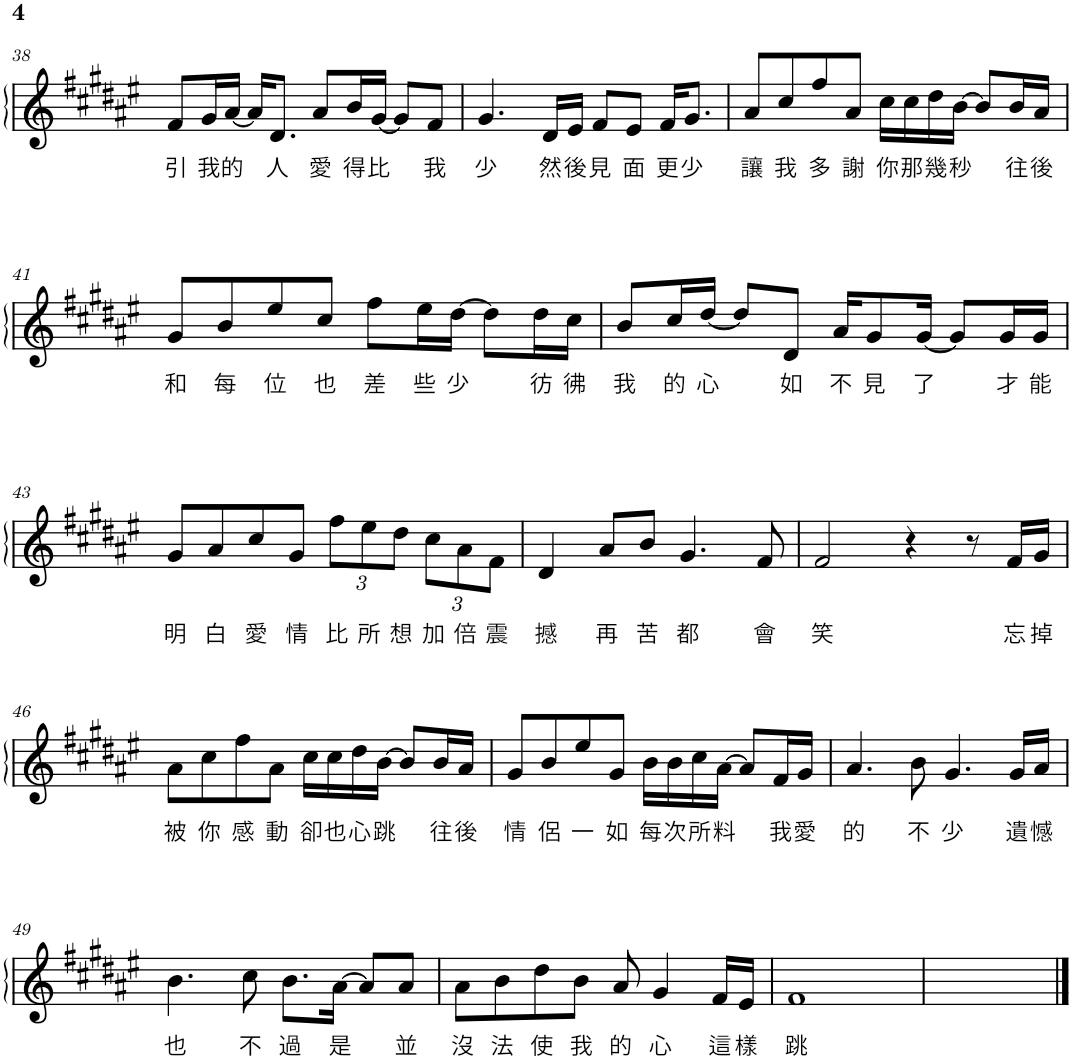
**kern	**text
*part1	*part1
*staff1	*staff1
*I"Piano	*
*I'Pno	*
!!LO:PB:g=z
*clefG2	*
*k[f#c#g#d#a#e#]	*
*M4/4	*
=38	=38
!	!LO:LY:b
8f#/L	引
!	!LO:LY:b
16g#/L	我
!	!LO:LY:b
[<16a#/JJ	的
16a#/KL]	.
!	!LO:LY:b
8.d#/J	人
!	!LO:LY:b
8a#/L	愛
!	!LO:LY:b
16b/L	得
!	!LO:LY:b
[<16g#/JJ	比
8g#/L]	.
!	!LO:LY:b
8f#/J	我
=39	=39
!	!LO:LY:b
4.g#/	少
!	!LO:LY:b
16d#/LL	然
!	!LO:LY:b
16e#/JJ	後
!	!LO:LY:b
8f#/L	見
!	!LO:LY:b
8e#/J	面
!	!LO:LY:b
16f#/KL	更
!	!LO:LY:b
8.g#/J	少
=40	=40
!	!LO:LY:b
8a#/L	讓
!	!LO:LY:b
8cc#/	我
!	!LO:LY:b
8ff#/	多
!	!LO:LY:b
8a#/J	謝
!	!LO:LY:b
16cc#\LL	你
!	!LO:LY:b
16cc#\	那
!	!LO:LY:b
16dd#\	幾
!	!LO:LY:b
[>16b\JJ	秒
8b/L]	.
!	!LO:LY:b
16b/L	往
!	!LO:LY:b
16a#/JJ	後
!!LO:LB:g=z
=41	=41
!	!LO:LY:b
8g#/L	和
!	!LO:LY:b
8b/	每
!	!LO:LY:b
8ee#/	位
!	!LO:LY:b
8cc#/J	也
!	!LO:LY:b
8ff#\L	差
!	!LO:LY:b
16ee#\L	些
!	!LO:LY:b
[16dd#\JJ	少
8dd#\L]	.
!	!LO:LY:b
16dd#\L	彷
!	!LO:LY:b
16cc#\JJ	彿
=42	=42
!	!LO:LY:b
8b/L	我
!	!LO:LY:b
16cc#/L	的
!	!LO:LY:b
[16dd#/JJ	心
8dd#/L]	.
!	!LO:LY:b
8d#/J	如
!	!LO:LY:b
16a#/KL	不
!	!LO:LY:b
8g#/	見
!	!LO:LY:b
[<16g#/Jk	了
8g#/L]	.
!	!LO:LY:b
16g#/L	才
!	!LO:LY:b
16g#/JJ	能
!!LO:LB:g=z
=43	=43
!	!LO:LY:b
8g#/L	明
!	!LO:LY:b
8a#/	白
!	!LO:LY:b
8cc#/	愛
!	!LO:LY:b
8g#/J	情
*Xbrackettup	*
!	!LO:LY:b
12ff#\L	比
!	!LO:LY:b
12ee#\	所
!	!LO:LY:b
12dd#\J	想
!	!LO:LY:b
12cc#\L	加
!	!LO:LY:b
12a#\	倍
!	!LO:LY:b
12f#\J	震
=44	=44
!	!LO:LY:b
4d#/	撼
!	!LO:LY:b
8a#/L	再
!	!LO:LY:b
8b/J	苦
!	!LO:LY:b
4.g#/	都
!	!LO:LY:b
8f#/	會
=45	=45
!	!LO:LY:b
2f#/	笑
4r	.
8r	.
!	!LO:LY:b
16f#/LL	忘
!	!LO:LY:b
16g#/JJ	掉
!!LO:LB:g=z
=46	=46
!	!LO:LY:b
8a#\L	被
!	!LO:LY:b
8cc#\	你
!	!LO:LY:b
8ff#\	感
!	!LO:LY:b
8a#\J	動
!	!LO:LY:b
16cc#\LL	卻
!	!LO:LY:b
16cc#\	也
!	!LO:LY:b
16dd#\	心
!	!LO:LY:b
[>16b\JJ	跳
8b/L]	.
!	!LO:LY:b
16b/L	往
!	!LO:LY:b
16a#/JJ	後
=47	=47
!	!LO:LY:b
8g#/L	情
!	!LO:LY:b
8b/	侶
!	!LO:LY:b
8ee#/	一
!	!LO:LY:b
8g#/J	如
!	!LO:LY:b
16b\LL	每
!	!LO:LY:b
16b\	次
!	!LO:LY:b
16cc#\	所
!	!LO:LY:b
[>16a#\JJ	料
8a#/L]	.
!	!LO:LY:b
16f#/L	我
!	!LO:LY:b
16g#/JJ	愛
=48	=48
!	!LO:LY:b
4.a#/	的
!	!LO:LY:b
8b\	不
!	!LO:LY:b
4.g#/	少
!	!LO:LY:b
16g#/LL	遺
!	!LO:LY:b
16a#/JJ	憾
!!LO:LB:g=z
=49	=49
!	!LO:LY:b
4.b\	也
!	!LO:LY:b
8cc#\	不
!	!LO:LY:b
8.b\L	過
!	!LO:LY:b
[>16a#\Jk	是
8a#/L]	.
!	!LO:LY:b
8a#/J	並
=50	=50
!	!LO:LY:b
8a#\L	沒
!	!LO:LY:b
8b\	法
!	!LO:LY:b
8dd#\	使
!	!LO:LY:b
8b\J	我
!	!LO:LY:b
8a#/	的
!	!LO:LY:b
4g#/	心
!	!LO:LY:b
16f#/LL	這
!	!LO:LY:b
16e#/JJ	樣
=51	=51
!	!LO:LY:b
1f#	跳
=52	=52
1ryy	.
==	==
*-	*-
